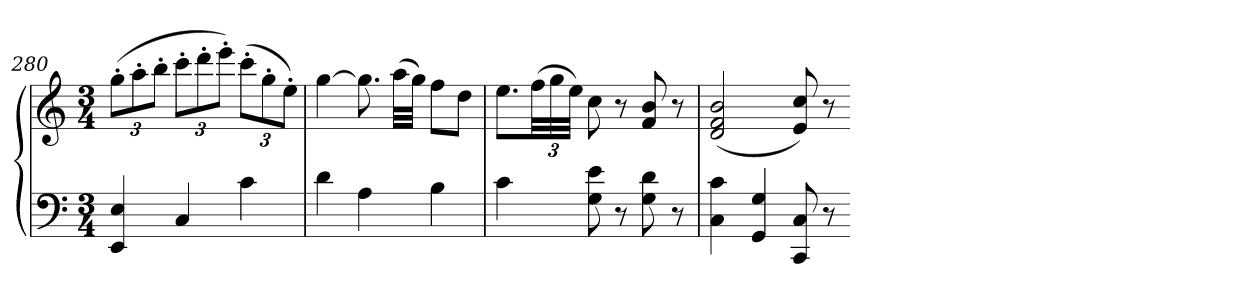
**kern	**kern
*part1	*part1
*staff2	*staff1
*clefF4	*clefG2
*k[]	*k[]
*C:	*C:
*M3/4	*M3/4
=280	=280
4EE 4E	(12gg'L
.	12aa'
.	12bb'J
4C	12ccc'L
.	12ddd'
.	12eee'J)
4c	(12ccc'L
.	12gg'
.	12ee'J)
=281	=281
4d	[4gg
4A	8.gg]
.	(32aaLLL
.	32ggJJJ)
4B	8ffL
.	8ddJ
=282	=282
4c	8.eeL
.	(48ffLL
.	48gg
.	48eeJJJ)
8G 8e	8cc
8r	8r
8G 8d	8f 8b
8r	8r
=283	=283
4C 4c	(2d 2f 2b
4GG 4G	.
8CC 8C	8e 8cc)
8r	8r
=-	=-
*-	*-
